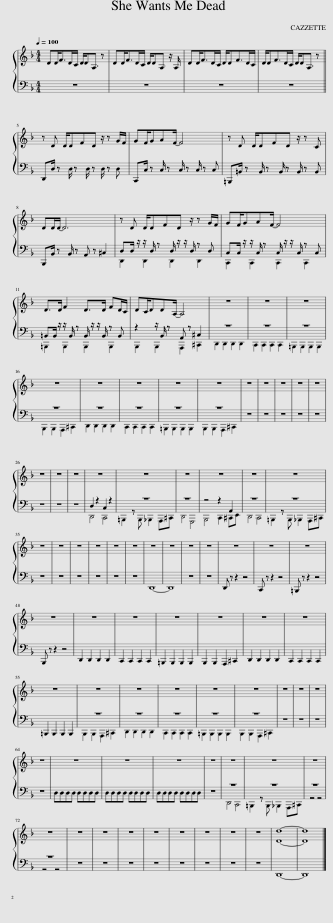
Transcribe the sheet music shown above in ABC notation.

X:1
%%score { ( 1 4 ) | ( 2 3 ) }
L:1/8
Q:1/4=100
M:4/4
I:linebreak $
K:F
V:1 treble
V:4 treble
V:2 bass
V:3 bass
V:1
 DD<FD/C/ D/DA,3/2 z | DD<FD/C/ D/DA,3/2 z/ A,/ | DD<FD/C/ D/DF>DC/ | D/DF>DC/ D/DA,3/2 z ||$ z D D/DFD z/ z G/F/ | %5
 GF/GAF/- F4 | z D D/DFD z/ z C |$ DD/D/- D6 | z D D/DFD z/ z G/F/ | GF/GAF/- F4 |$ %10
 D>D F2 D>D FD/C/ | DC/DDA,/- A,4 | z8 | z8 | z8 |$ %15
 z8 | z8 | z8 | z8 | z8 | %20
 z8 | z8 | z8 | z8 | z8 |$ %25
 z8 | z8 | z8 | z8 | z8 | %30
 z8 | z8 | z8 | z8 |$ z8 | %35
 z8 | z8 | z8 | z8 | z8 | %40
 z8 | z8 | z8 | z8 | z8 | %45
 z8 | z8 |$ z8 | z8 | z8 | %50
 z8 | z8 | z8 | z8 |$ z8 | %55
 z8 | z8 | z8 | z8 | z8 | %60
 z8 | z8 | z8 |$ z8 | z8 | %65
 z8 | z8 | z8 | z8 | z8 | %70
 z8 |$ z8 | z8 | z8 | z8 | %75
 z8 | z8 | z8 | z8 | z8 | %80
 d8- | d8 |] %82
V:2
 z8 | z8 | z8 | z8 ||$ D,,D,/ z D,/ z D,/ z D,/ z D, | %5
 C,,C,/ z C,/ z C,/ z C,/ z C, | =B,,,=B,,/ z B,,/ z B,,/ z B,,/ z B,, |$ B,,,B,,/ z B,,/ z A,, z ^C,2 | D,D,/ z/ z/ D,/ z D,/ z/ z/ D,/ z D, | C,C,/ z/ z/ C,/ z C,/ z/ z/ C,/ z C, |$ %10
 =B,,B,,/ z/ z/ B,,/ z B,,/ z/ z/ B,,/ z B,, | z2 z/ B,,/ z A,, z ^C,2 | z8 | z8 | z8 |$ %15
 z8 | z8 | z8 | z8 | z8 | %20
 z8 | z8 | z8 | z8 | z8 |$ %25
 z8 | z8 | z8 | D,2 z2 C,2 z2 | z8 | %30
 z8 | z4 z2 A,,2 | z8 | z8 |$ z8 | %35
 z8 | z8 | z8 | z8 | z8 | %40
 D,,8- | D,,8 | z8 | z8 | D,, z z2 z4 | %45
 C,, z z2 z4 | =B,,, z z2 z4 |$ B,,, z z2 z4 | D,,2 D,,2 D,,2 D,,2 | C,,2 C,,2 C,,2 C,,2 | %50
 =B,,,2 B,,,2 B,,,2 B,,,2 | B,,,2 B,,,2 A,,,2 ^C,,2 | D,,2 D,,2 D,,2 D,,2 | C,,2 C,,2 C,,2 C,,2 |$ =B,,,2 B,,,2 B,,,2 B,,,2 | %55
 z8 | z8 | z8 | z8 | z8 | %60
 z8 | z8 | z8 |$ z8 | D,D,D,D, D,D,D,D, | %65
 D,D,D,D, D,D,D,D, | D,D,D,D, D,D,D,D, | z8 | z8 | z8 | %70
 z8 |$ z8 | z8 | z8 | z8 | %75
 z8 | z8 | z8 | z8 | z8 | %80
 D,,8- | D,,8 |] %82
V:3
 x8 | x8 | x8 | x8 ||$ x8 | %5
 x8 | x8 |$ x8 | D,,2 D,,2 D,,2 D,,2 | C,,2 C,,2 C,,2 C,,2 |$ %10
 =B,,,2 B,,,2 B,,,2 B,,,2 | B,,,2 B,,,2 A,,,2 ^C,,2 | D,,2 D,,2 D,,2 D,,2 | C,,2 C,,2 C,,2 C,,2 | =B,,,2 B,,,2 B,,,2 B,,,2 |$ %15
 B,,,2 B,,,2 A,,,2 ^C,,2 | D,,2 D,,2 D,,2 D,,2 | C,,2 C,,2 C,,2 C,,2 | =B,,,2 B,,,2 B,,,2 B,,,2 | B,,,2 B,,,2 A,,,2 ^C,,2 | %20
 x8 | x8 | x8 | x8 | x8 |$ %25
 x8 | x8 | x8 | D,,4 C,,4 | =B,,,2 z B,,, _B,,,2 A,,,^C,, | %30
 D,,4 G,,,4 | B,,,4 C,,2 ^C,,E,, | D,,4 C,,4 | =B,,,2 z B,,, _B,,,2 A,,,^C,, |$ x8 | %35
 x8 | x8 | x8 | x8 | x8 | %40
 x8 | x8 | x8 | x8 | x8 | %45
 x8 | x8 |$ x8 | x8 | x8 | %50
 x8 | x8 | x8 | x8 |$ x8 | %55
 B,,,2 B,,,2 A,,,2 ^C,,2 | D,,2 D,,2 D,,2 D,,2 | C,,2 C,,2 C,,2 C,,2 | =B,,,2 B,,,2 B,,,2 B,,,2 | B,,,2 B,,,2 A,,,2 ^C,,2 | %60
 x8 | x8 | x8 |$ x8 | x8 | %65
 x8 | x8 | x8 | D,,4 C,,4 | =B,,,2 z B,,, _B,,,2 A,,,^C,, | %70
 z4 z4 |$ z4 z4 | x8 | x8 | x8 | %75
 x8 | x8 | x8 | x8 | x8 | %80
 x8 | x8 |] %82
V:4
 x8 | x8 | x8 | x8 ||$ x8 | %5
 x8 | x8 |$ x8 | x8 | x8 |$ %10
 x8 | x8 | x8 | x8 | x8 |$ %15
 x8 | x8 | x8 | x8 | x8 | %20
 x8 | x8 | x8 | x8 | x8 |$ %25
 x8 | x8 | x8 | x8 | x8 | %30
 x8 | x8 | x8 | x8 |$ x8 | %35
 x8 | x8 | x8 | x8 | x8 | %40
 x8 | x8 | x8 | x8 | x8 | %45
 x8 | x8 |$ x8 | x8 | x8 | %50
 x8 | x8 | x8 | x8 |$ x8 | %55
 x8 | x8 | x8 | x8 | x8 | %60
 x8 | x8 | x8 |$ x8 | x8 | %65
 x8 | x8 | x8 | x8 | x8 | %70
 x8 |$ x8 | x8 | x8 | x8 | %75
 x8 | x8 | x8 | x8 | x8 | %80
 D8- | D8 |] %82
